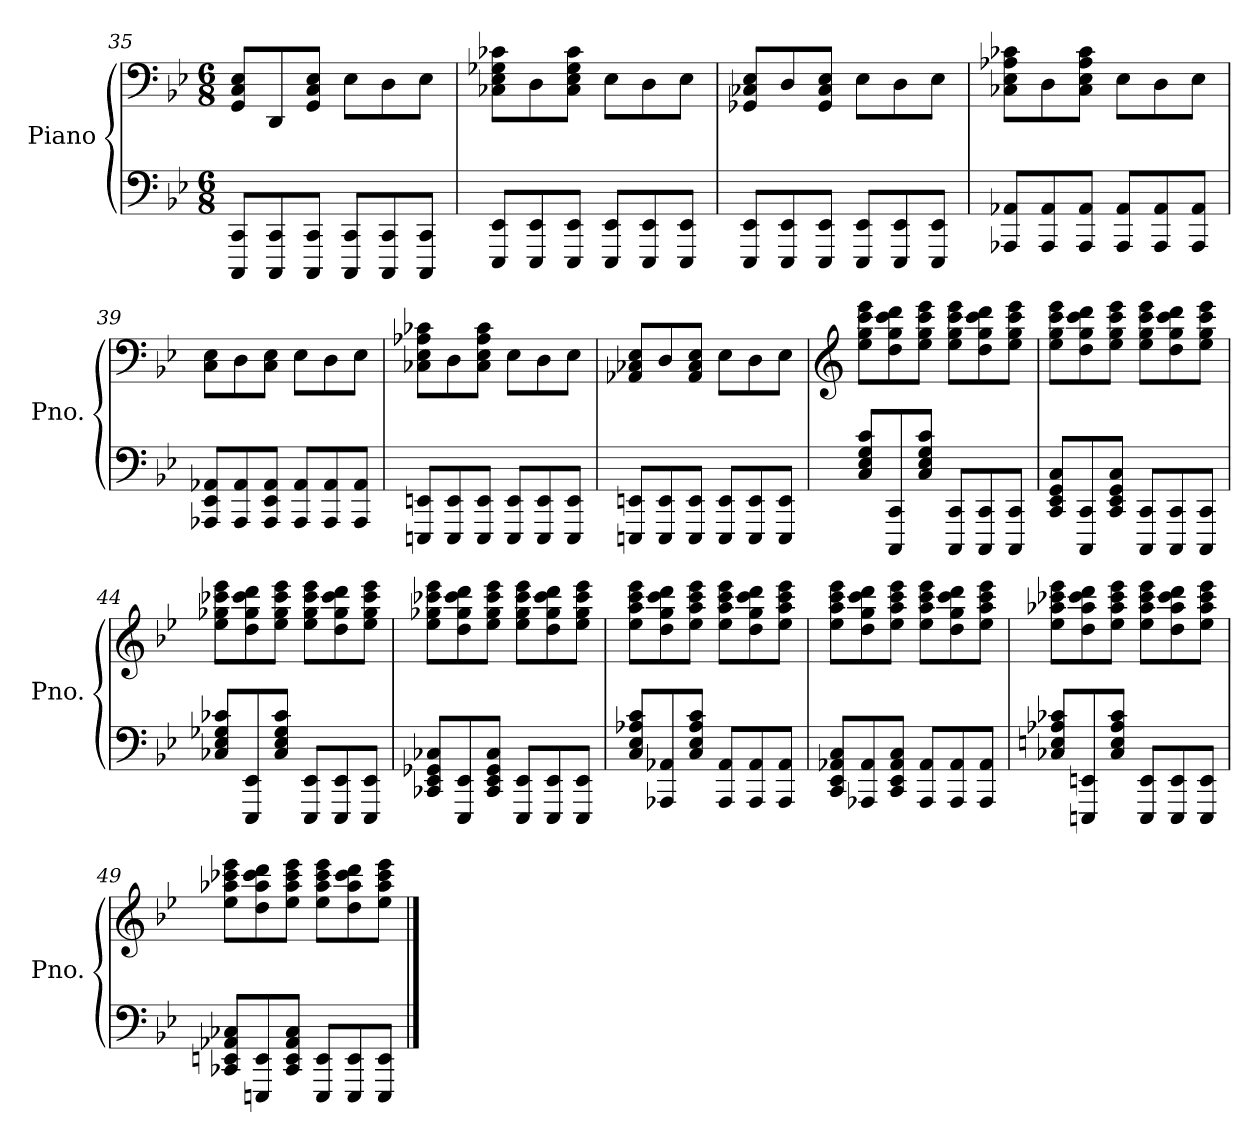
**kern	**kern
*part1	*part1
*staff2	*staff1
*I"Piano	*
*I'Pno.	*
!!LO:LB:g=z
*clefF4	*clefF4
*k[b-e-]	*k[b-e-]
*M6/8	*M6/8
=35	=35
8CCC/ 8CC/L	8GG/ 8C/ 8E-/L
8CCC/ 8CC/	8DD/
8CCC/ 8CC/J	8GG/ 8C/ 8E-/J
8CCC/ 8CC/L	8E-\L
8CCC/ 8CC/	8D\
8CCC/ 8CC/J	8E-\J
=36	=36
8EEE-/ 8EE-/L	8C-X\ 8E-\ 8G-X\ 8c-X\L
8EEE-/ 8EE-/	8D\
8EEE-/ 8EE-/J	8C-\ 8E-\ 8G-\ 8c-\J
8EEE-/ 8EE-/L	8E-\L
8EEE-/ 8EE-/	8D\
8EEE-/ 8EE-/J	8E-\J
!!LO:LB:g=z
=37	=37
8EEE-/ 8EE-/L	8GG-X/ 8C-X/ 8E-/L
8EEE-/ 8EE-/	8D/
8EEE-/ 8EE-/J	8GG-/ 8C-/ 8E-/J
8EEE-/ 8EE-/L	8E-\L
8EEE-/ 8EE-/	8D\
8EEE-/ 8EE-/J	8E-\J
=38	=38
8AAA-X/ 8AA-X/L	8C-X\ 8E-\ 8A-X\ 8c-X\L
8AAA-/ 8AA-/	8D\
8AAA-/ 8AA-/J	8C-\ 8E-\ 8A-\ 8c-\J
8AAA-/ 8AA-/L	8E-\L
8AAA-/ 8AA-/	8D\
8AAA-/ 8AA-/J	8E-\J
!!LO:PB:g=z
=39	=39
8AAA-X/ 8EE-/ 8AA-X/L	8C\ 8E-\L
8AAA-/ 8AA-/	8D\
8AAA-/ 8EE-/ 8AA-/J	8C\ 8E-\J
8AAA-/ 8AA-/L	8E-\L
8AAA-/ 8AA-/	8D\
8AAA-/ 8AA-/J	8E-\J
=40	=40
8EEEn/ 8EEn/L	8C-X\ 8E-\ 8A-X\ 8c-X\L
8EEE/ 8EE/	8D\
8EEE/ 8EE/J	8C-\ 8E-\ 8A-\ 8c-\J
8EEE/ 8EE/L	8E-\L
8EEE/ 8EE/	8D\
8EEE/ 8EE/J	8E-\J
!!LO:LB:g=z
=41	=41
8EEEn/ 8EEn/L	8AA-X/ 8C-X/ 8E-/L
8EEE/ 8EE/	8D/
8EEE/ 8EE/J	8AA-/ 8C-/ 8E-/J
8EEE/ 8EE/L	8E-\L
8EEE/ 8EE/	8D\
8EEE/ 8EE/J	8E-\J
=42	=42
*	*clefG2
8C/ 8E-/ 8G/ 8c/L	8ee-\ 8gg\ 8ccc\ 8eee-\L
8CCC/ 8CC/	8dd\ 8gg\ 8ccc\ 8ddd\
8C/ 8E-/ 8G/ 8c/J	8ee-\ 8gg\ 8ccc\ 8eee-\J
8CCC/ 8CC/L	8ee-\ 8gg\ 8ccc\ 8eee-\L
8CCC/ 8CC/	8dd\ 8gg\ 8ccc\ 8ddd\
8CCC/ 8CC/J	8ee-\ 8gg\ 8ccc\ 8eee-\J
!!LO:LB:g=z
=43	=43
8CC/ 8EE-/ 8GG/ 8C/L	8ee-\ 8gg\ 8ccc\ 8eee-\L
8CCC/ 8CC/	8dd\ 8gg\ 8ccc\ 8ddd\
8CC/ 8EE-/ 8GG/ 8C/J	8ee-\ 8gg\ 8ccc\ 8eee-\J
8CCC/ 8CC/L	8ee-\ 8gg\ 8ccc\ 8eee-\L
8CCC/ 8CC/	8dd\ 8gg\ 8ccc\ 8ddd\
8CCC/ 8CC/J	8ee-\ 8gg\ 8ccc\ 8eee-\J
=44	=44
8C-X/ 8E-/ 8G-X/ 8c-X/L	8ee-\ 8gg-X\ 8ccc-X\ 8eee-\L
8EEE-/ 8EE-/	8dd\ 8gg-\ 8ccc-\ 8ddd\
8C-/ 8E-/ 8G-/ 8c-/J	8ee-\ 8gg-\ 8ccc-\ 8eee-\J
8EEE-/ 8EE-/L	8ee-\ 8gg-\ 8ccc-\ 8eee-\L
8EEE-/ 8EE-/	8dd\ 8gg-\ 8ccc-\ 8ddd\
8EEE-/ 8EE-/J	8ee-\ 8gg-\ 8ccc-\ 8eee-\J
!!LO:LB:g=z
=45	=45
8CC-X/ 8EE-/ 8GG-X/ 8C-X/L	8ee-\ 8gg-X\ 8ccc-X\ 8eee-\L
8EEE-/ 8EE-/	8dd\ 8gg-\ 8ccc-\ 8ddd\
8CC-/ 8EE-/ 8GG-/ 8C-/J	8ee-\ 8gg-\ 8ccc-\ 8eee-\J
8EEE-/ 8EE-/L	8ee-\ 8gg-\ 8ccc-\ 8eee-\L
8EEE-/ 8EE-/	8dd\ 8gg-\ 8ccc-\ 8ddd\
8EEE-/ 8EE-/J	8ee-\ 8gg-\ 8ccc-\ 8eee-\J
=46	=46
8C/ 8E-/ 8A-X/ 8c/L	8ee-\ 8aa\ 8ccc\ 8eee-\L
8AAA-X/ 8AA-X/	8dd\ 8gg\ 8ccc\ 8ddd\
8C/ 8E-/ 8A-/ 8c/J	8ee-\ 8aa\ 8ccc\ 8eee-\J
8AAA-/ 8AA-/L	8ee-\ 8aa\ 8ccc\ 8eee-\L
8AAA-/ 8AA-/	8dd\ 8gg\ 8ccc\ 8ddd\
8AAA-/ 8AA-/J	8ee-\ 8aa\ 8ccc\ 8eee-\J
!!LO:LB:g=z
=47	=47
8CC/ 8EE-/ 8AA-X/ 8C/L	8ee-\ 8aa\ 8ccc\ 8eee-\L
8AAA-X/ 8AA-/	8dd\ 8gg\ 8ccc\ 8ddd\
8CC/ 8EE-/ 8AA-/ 8C/J	8ee-\ 8aa\ 8ccc\ 8eee-\J
8AAA-/ 8AA-/L	8ee-\ 8aa\ 8ccc\ 8eee-\L
8AAA-/ 8AA-/	8dd\ 8gg\ 8ccc\ 8ddd\
8AAA-/ 8AA-/J	8ee-\ 8aa\ 8ccc\ 8eee-\J
=48	=48
8C-X/ 8En/ 8A-X/ 8c-X/L	8ee-\ 8aa-X\ 8ccc-X\ 8eee-\L
8EEEn/ 8EEn/	8dd\ 8aa-\ 8ccc-\ 8ddd\
8C-/ 8E/ 8A-/ 8c-/J	8ee-\ 8aa-\ 8ccc-\ 8eee-\J
8EEE/ 8EE/L	8ee-\ 8aa-\ 8ccc-\ 8eee-\L
8EEE/ 8EE/	8dd\ 8aa-\ 8ccc-\ 8ddd\
8EEE/ 8EE/J	8ee-\ 8aa-\ 8ccc-\ 8eee-\J
!!LO:LB:g=z
=49	=49
8CC-X/ 8EEn/ 8AA-X/ 8C-X/L	8ee-\ 8aa-X\ 8ccc-X\ 8eee-\L
8EEEn/ 8EE/	8dd\ 8aa-\ 8ccc-\ 8ddd\
8CC-/ 8EE/ 8AA-/ 8C-/J	8ee-\ 8aa-\ 8ccc-\ 8eee-\J
8EEE/ 8EE/L	8ee-\ 8aa-\ 8ccc-\ 8eee-\L
8EEE/ 8EE/	8dd\ 8aa-\ 8ccc-\ 8ddd\
8EEE/ 8EE/J	8ee-\ 8aa-\ 8ccc-\ 8eee-\J
==	==
*-	*-
